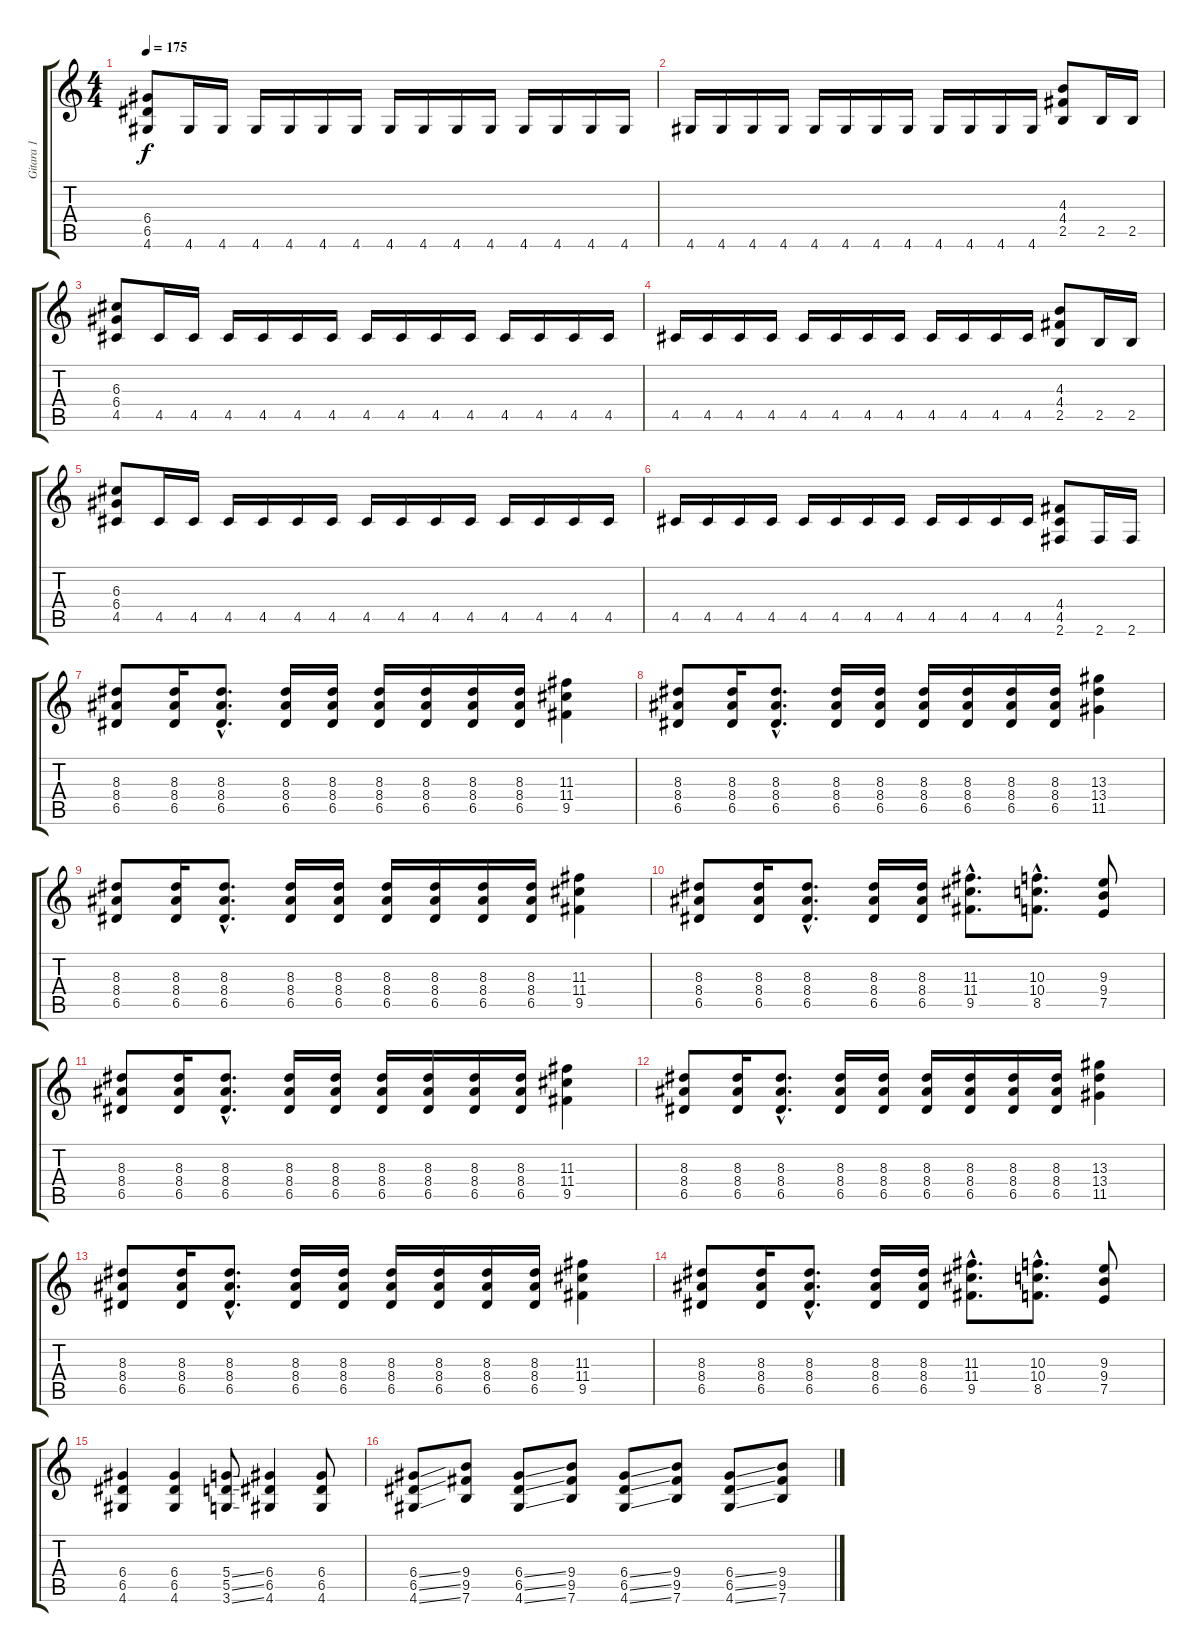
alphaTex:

\track ("Gitara 1" "Gitara 1") {instrument distortionguitar}
\staff {score tabs}
\tuning (E4 B3 G3 D3 A2 E2) {hide}
\ts (4 4)
\tempo 175
\clef g2
\ks c
(6.4 6.5 4.6).8{dy f} 4.6.16 4.6.16 4.6.16 4.6.16 4.6.16 4.6.16 4.6.16 4.6.16 4.6.16 4.6.16 4.6.16 4.6.16 4.6.16 4.6.16 |
4.6.16 4.6.16 4.6.16 4.6.16 4.6.16 4.6.16 4.6.16 4.6.16 4.6.16 4.6.16 4.6.16 4.6.16 (4.3 4.4 2.5).8 2.5.16 2.5.16 |
(6.3 6.4 4.5).8 4.5.16 4.5.16 4.5.16 4.5.16 4.5.16 4.5.16 4.5.16 4.5.16 4.5.16 4.5.16 4.5.16 4.5.16 4.5.16 4.5.16 |
4.5.16 4.5.16 4.5.16 4.5.16 4.5.16 4.5.16 4.5.16 4.5.16 4.5.16 4.5.16 4.5.16 4.5.16 (4.3 4.4 2.5).8 2.5.16 2.5.16 |
(6.3 6.4 4.5).8 4.5.16 4.5.16 4.5.16 4.5.16 4.5.16 4.5.16 4.5.16 4.5.16 4.5.16 4.5.16 4.5.16 4.5.16 4.5.16 4.5.16 |
4.5.16 4.5.16 4.5.16 4.5.16 4.5.16 4.5.16 4.5.16 4.5.16 4.5.16 4.5.16 4.5.16 4.5.16 (4.4 4.5 2.6).8 2.6.16 2.6.16 |
(8.3 8.4 6.5).8 (8.3 8.4 6.5).16 (8.3{hac} 8.4{hac} 6.5{hac}).8{d} (8.3 8.4 6.5).16 (8.3 8.4 6.5).16 (8.3 8.4 6.5).16 (8.3 8.4 6.5).16 (8.3 8.4 6.5).16 (8.3 8.4 6.5).16 (11.3 11.4 9.5).4 |
(8.3 8.4 6.5).8 (8.3 8.4 6.5).16 (8.3{hac} 8.4{hac} 6.5{hac}).8{d} (8.3 8.4 6.5).16 (8.3 8.4 6.5).16 (8.3 8.4 6.5).16 (8.3 8.4 6.5).16 (8.3 8.4 6.5).16 (8.3 8.4 6.5).16 (13.3 13.4 11.5).4 |
(8.3 8.4 6.5).8 (8.3 8.4 6.5).16 (8.3{hac} 8.4{hac} 6.5{hac}).8{d} (8.3 8.4 6.5).16 (8.3 8.4 6.5).16 (8.3 8.4 6.5).16 (8.3 8.4 6.5).16 (8.3 8.4 6.5).16 (8.3 8.4 6.5).16 (11.3 11.4 9.5).4 |
(8.3 8.4 6.5).8 (8.3 8.4 6.5).16 (8.3{hac} 8.4{hac} 6.5{hac}).8{d} (8.3 8.4 6.5).16 (8.3 8.4 6.5).16 (11.3{hac} 11.4{hac} 9.5{hac}).8{d} (10.3{hac} 10.4{hac} 8.5{hac}).8{d} (9.3 9.4 7.5).8 |
(8.3 8.4 6.5).8 (8.3 8.4 6.5).16 (8.3{hac} 8.4{hac} 6.5{hac}).8{d} (8.3 8.4 6.5).16 (8.3 8.4 6.5).16 (8.3 8.4 6.5).16 (8.3 8.4 6.5).16 (8.3 8.4 6.5).16 (8.3 8.4 6.5).16 (11.3 11.4 9.5).4 |
(8.3 8.4 6.5).8 (8.3 8.4 6.5).16 (8.3{hac} 8.4{hac} 6.5{hac}).8{d} (8.3 8.4 6.5).16 (8.3 8.4 6.5).16 (8.3 8.4 6.5).16 (8.3 8.4 6.5).16 (8.3 8.4 6.5).16 (8.3 8.4 6.5).16 (13.3 13.4 11.5).4 |
(8.3 8.4 6.5).8 (8.3 8.4 6.5).16 (8.3{hac} 8.4{hac} 6.5{hac}).8{d} (8.3 8.4 6.5).16 (8.3 8.4 6.5).16 (8.3 8.4 6.5).16 (8.3 8.4 6.5).16 (8.3 8.4 6.5).16 (8.3 8.4 6.5).16 (11.3 11.4 9.5).4 |
(8.3 8.4 6.5).8 (8.3 8.4 6.5).16 (8.3{hac} 8.4{hac} 6.5{hac}).8{d} (8.3 8.4 6.5).16 (8.3 8.4 6.5).16 (11.3{hac} 11.4{hac} 9.5{hac}).8{d} (10.3{hac} 10.4{hac} 8.5{hac}).8{d} (9.3 9.4 7.5).8 |
(6.4 6.5 4.6).4 (6.4 6.5 4.6).4 (5.4{ss} 5.5{ss} 3.6{ss}).8 (6.4 6.5 4.6).4 (6.4 6.5 4.6).8 |
(6.4{ss} 6.5{ss} 4.6{ss}).8 (9.4 9.5 7.6).8 (6.4{ss} 6.5{ss} 4.6{ss}).8 (9.4 9.5 7.6).8 (6.4{ss} 6.5{ss} 4.6{ss}).8 (9.4 9.5 7.6).8 (6.4{ss} 6.5{ss} 4.6{ss}).8 (9.4 9.5 7.6).8
